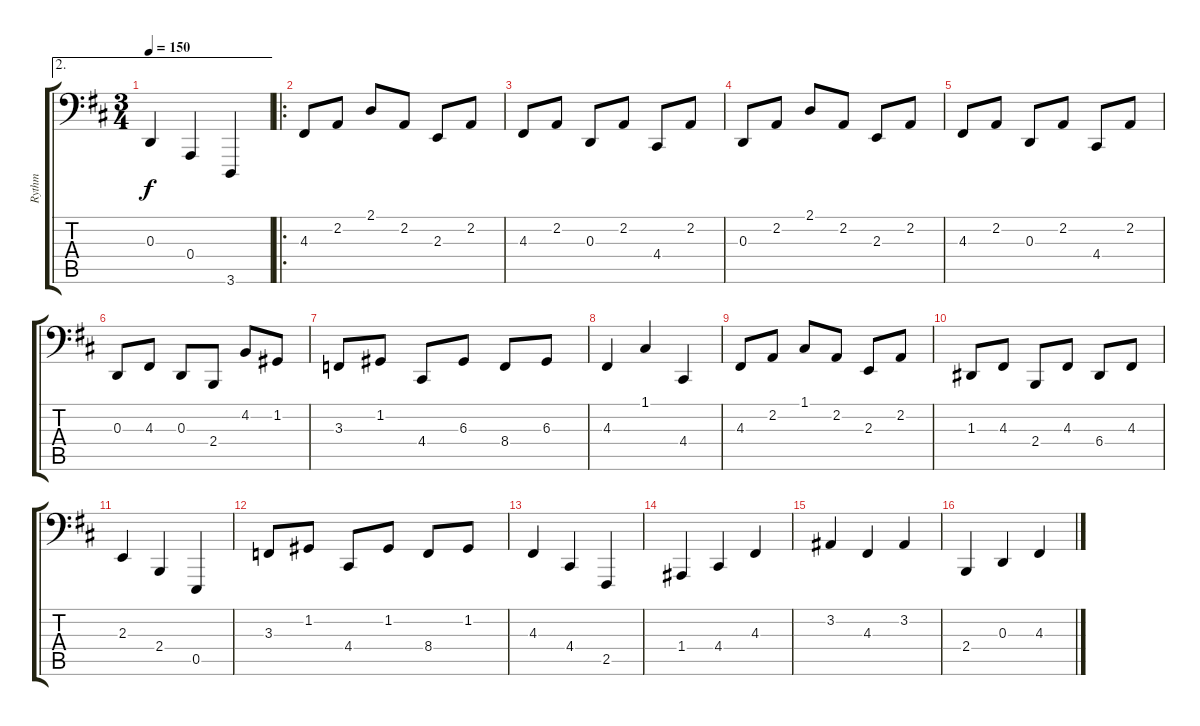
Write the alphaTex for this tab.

\track ("Rythm" "Rythm") {instrument harpsichord}
\staff {score tabs}
\tuning (C3 G2 D2 A1 E1 B0) {hide}
\ae 2
\ts (3 4)
\tempo 150
\clef f4
\ks d
0.3.4{dy f} 0.4.4 3.6.4 |
\ro
4.3.8 2.2.8 2.1.8 2.2.8 2.3.8 2.2.8 |
4.3.8 2.2.8 0.3.8 2.2.8 4.4.8 2.2.8 |
0.3.8 2.2.8 2.1.8 2.2.8 2.3.8 2.2.8 |
4.3.8 2.2.8 0.3.8 2.2.8 4.4.8 2.2.8 |
0.3.8 4.3.8 0.3.8 2.4.8 4.2.8 1.2.8 |
3.3.8 1.2.8 4.4.8 6.3.8 8.4.8 6.3.8 |
4.3.4 1.1.4 4.4.4 |
4.3.8 2.2.8 1.1.8 2.2.8 2.3.8 2.2.8 |
1.3.8 4.3.8 2.4.8 4.3.8 6.4.8 4.3.8 |
2.3.4 2.4.4 0.5.4 |
3.3.8 1.2.8 4.4.8 1.2.8 8.4.8 1.2.8 |
4.3.4 4.4.4 2.5.4 |
1.4.4 4.4.4 4.3.4 |
3.2.4 4.3.4 3.2.4 |
2.4.4 0.3.4 4.3.4
